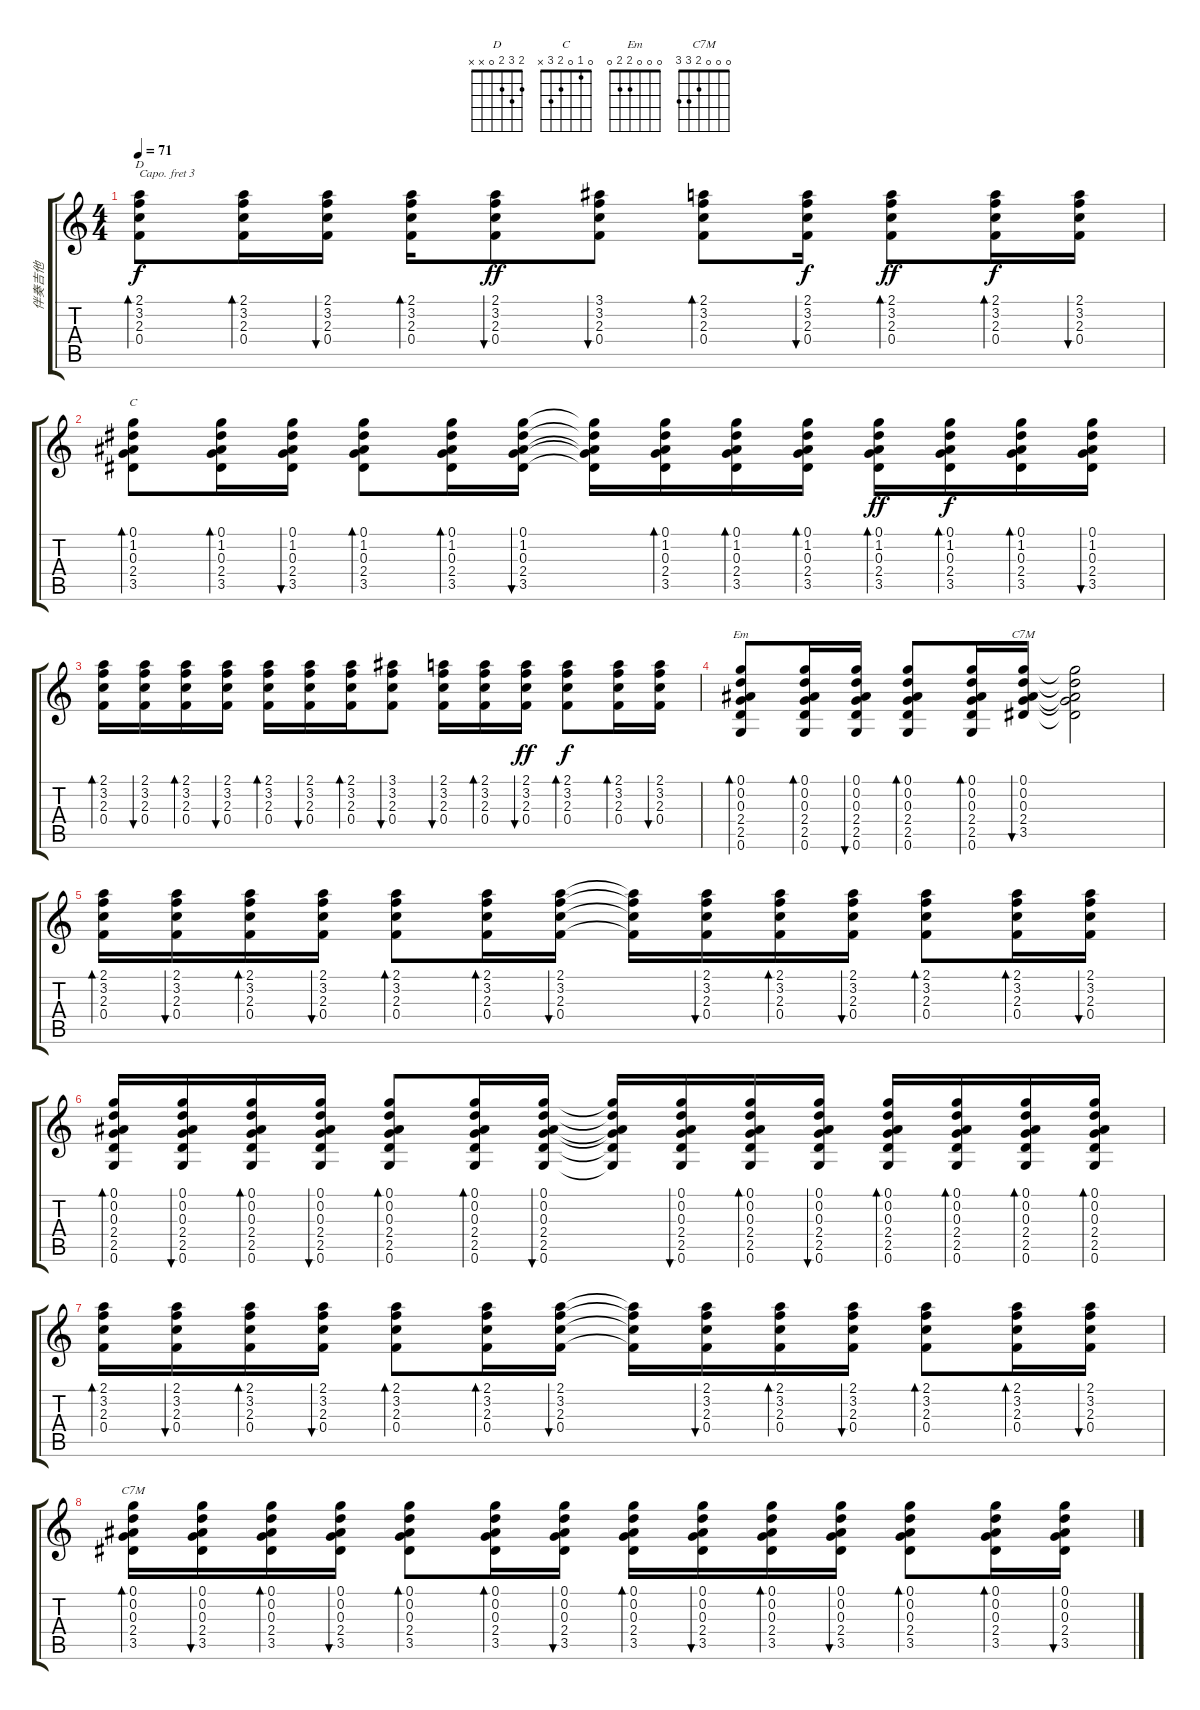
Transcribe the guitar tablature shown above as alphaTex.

\track ("伴奏吉他" "伴奏吉他") {instrument acousticguitarsteel}
\staff {score tabs}
\capo 3
\tuning (E4 B3 G3 D3 A2 E2) {hide}
\chord ("D" 2 3 2 0 x x)
\chord ("C" 0 1 0 2 3 x)
\chord ("Em" 0 0 0 2 2 0)
\chord ("C7M" 0 0 0 2 3 x)
\chord ("C7M" 0 0 0 2 3 3)
\ts (4 4)
\tempo 71
\clef g2
\ks c
(2.1 3.2 2.3 0.4).8{bd 30 ch "D" dy f} (2.1 3.2 2.3 0.4).16{bd 30} (2.1 3.2 2.3 0.4).16{bu 30} (2.1 3.2 2.3 0.4).16{bd 30} (2.1 3.2 2.3 0.4).8{bu 30 dy ff} (3.1 3.2 2.3 0.4).8{bu 30} (2.1 3.2 2.3 0.4).8{bd 30} (2.1 3.2 2.3 0.4).16{bu 30 dy f} (2.1 3.2 2.3 0.4).8{bd 30 dy ff} (2.1 3.2 2.3 0.4).16{bd 30 dy f} (2.1 3.2 2.3 0.4).16{bu 30} |
(0.1 1.2 0.3 2.4 3.5).8{bd 30 ch "C"} (0.1 1.2 0.3 2.4 3.5).16{bd 30} (0.1 1.2 0.3 2.4 3.5).16{bu 30} (0.1 1.2 0.3 2.4 3.5).8{bd 30} (0.1 1.2 0.3 2.4 3.5).16{bd 30} (0.1 1.2 0.3 2.4 3.5).16{bu 30} (0.1{t} 1.2{t} 0.3{t} 2.4{t} 3.5{t}).16 (0.1 1.2 0.3 2.4 3.5).16{bd 30} (0.1 1.2 0.3 2.4 3.5).16{bd 30} (0.1 1.2 0.3 2.4 3.5).16{bd 30} (0.1 1.2 0.3 2.4 3.5).16{bd 30 dy ff} (0.1 1.2 0.3 2.4 3.5).16{bd 30 dy f} (0.1 1.2 0.3 2.4 3.5).16{bd 30} (0.1 1.2 0.3 2.4 3.5).16{bu 30} |
(2.1 3.2 2.3 0.4).16{bd 30} (2.1 3.2 2.3 0.4).16{bu 30} (2.1 3.2 2.3 0.4).16{bd 30} (2.1 3.2 2.3 0.4).16{bu 30} (2.1 3.2 2.3 0.4).16{bd 30} (2.1 3.2 2.3 0.4).16{bu 30} (2.1 3.2 2.3 0.4).16{bd 30} (3.1 3.2 2.3 0.4).8{bu 30} (2.1 3.2 2.3 0.4).16{bu 30} (2.1 3.2 2.3 0.4).16{bd 30} (2.1 3.2 2.3 0.4).16{bu 30 dy ff} (2.1 3.2 2.3 0.4).8{bd 30 dy f} (2.1 3.2 2.3 0.4).16{bd 30} (2.1 3.2 2.3 0.4).16{bu 30} |
(0.1 0.2 0.3 2.4 2.5 0.6).8{bd 30 ch "Em"} (0.1 0.2 0.3 2.4 2.5 0.6).16{bd 30} (0.1 0.2 0.3 2.4 2.5 0.6).16{bu 30} (0.1 0.2 0.3 2.4 2.5 0.6).8{bd 30} (0.1 0.2 0.3 2.4 2.5 0.6).16{bd 30} (0.1 0.2 0.3 2.4 3.5).16{bu 30 ch "C7M"} (0.1{t} 0.2{t} 0.3{t} 2.4{t} 3.5{t}).2 |
(2.1 3.2 2.3 0.4).16{bd 30} (2.1 3.2 2.3 0.4).16{bu 30} (2.1 3.2 2.3 0.4).16{bd 30} (2.1 3.2 2.3 0.4).16{bu 30} (2.1 3.2 2.3 0.4).8{bd 30} (2.1 3.2 2.3 0.4).16{bd 30} (2.1 3.2 2.3 0.4).16{bu 30} (2.1{t} 3.2{t} 2.3{t} 0.4{t}).16 (2.1 3.2 2.3 0.4).16{bu 30} (2.1 3.2 2.3 0.4).16{bd 30} (2.1 3.2 2.3 0.4).16{bu 30} (2.1 3.2 2.3 0.4).8{bd 30} (2.1 3.2 2.3 0.4).16{bd 30} (2.1 3.2 2.3 0.4).16{bu 30} |
(0.1 0.2 0.3 2.4 2.5 0.6).16{bd 30} (0.1 0.2 0.3 2.4 2.5 0.6).16{bu 30} (0.1 0.2 0.3 2.4 2.5 0.6).16{bd 30} (0.1 0.2 0.3 2.4 2.5 0.6).16{bu 30} (0.1 0.2 0.3 2.4 2.5 0.6).8{bd 30} (0.1 0.2 0.3 2.4 2.5 0.6).16{bd 30} (0.1 0.2 0.3 2.4 2.5 0.6).16{bu 30} (0.1{t} 0.2{t} 0.3{t} 2.4{t} 2.5{t} 0.6{t}).16 (0.1 0.2 0.3 2.4 2.5 0.6).16{bu 30} (0.1 0.2 0.3 2.4 2.5 0.6).16{bd 30} (0.1 0.2 0.3 2.4 2.5 0.6).16{bu 30} (0.1 0.2 0.3 2.4 2.5 0.6).16{bd 30} (0.1 0.2 0.3 2.4 2.5 0.6).16{bd 30} (0.1 0.2 0.3 2.4 2.5 0.6).16{bd 30} (0.1 0.2 0.3 2.4 2.5 0.6).16{bd 30} |
(2.1 3.2 2.3 0.4).16{bd 30} (2.1 3.2 2.3 0.4).16{bu 30} (2.1 3.2 2.3 0.4).16{bd 30} (2.1 3.2 2.3 0.4).16{bu 30} (2.1 3.2 2.3 0.4).8{bd 30} (2.1 3.2 2.3 0.4).16{bd 30} (2.1 3.2 2.3 0.4).16{bu 30} (2.1{t} 3.2{t} 2.3{t} 0.4{t}).16 (2.1 3.2 2.3 0.4).16{bu 30} (2.1 3.2 2.3 0.4).16{bd 30} (2.1 3.2 2.3 0.4).16{bu 30} (2.1 3.2 2.3 0.4).8{bd 30} (2.1 3.2 2.3 0.4).16{bd 30} (2.1 3.2 2.3 0.4).16{bu 30} |
(0.1 0.2 0.3 2.4 3.5).16{bd 30 ch "C7M" volume 10} (0.1 0.2 0.3 2.4 3.5).16{bu 30} (0.1 0.2 0.3 2.4 3.5).16{bd 30} (0.1 0.2 0.3 2.4 3.5).16{bu 30} (0.1 0.2 0.3 2.4 3.5).8{bd 30} (0.1 0.2 0.3 2.4 3.5).16{bd 30} (0.1 0.2 0.3 2.4 3.5).16{bu 30} (0.1 0.2 0.3 2.4 3.5).16{bd 30} (0.1 0.2 0.3 2.4 3.5).16{bu 30} (0.1 0.2 0.3 2.4 3.5).16{bd 30} (0.1 0.2 0.3 2.4 3.5).16{bu 30} (0.1 0.2 0.3 2.4 3.5).8{bd 30} (0.1 0.2 0.3 2.4 3.5).16{bd 30} (0.1 0.2 0.3 2.4 3.5).16{bu 30}
